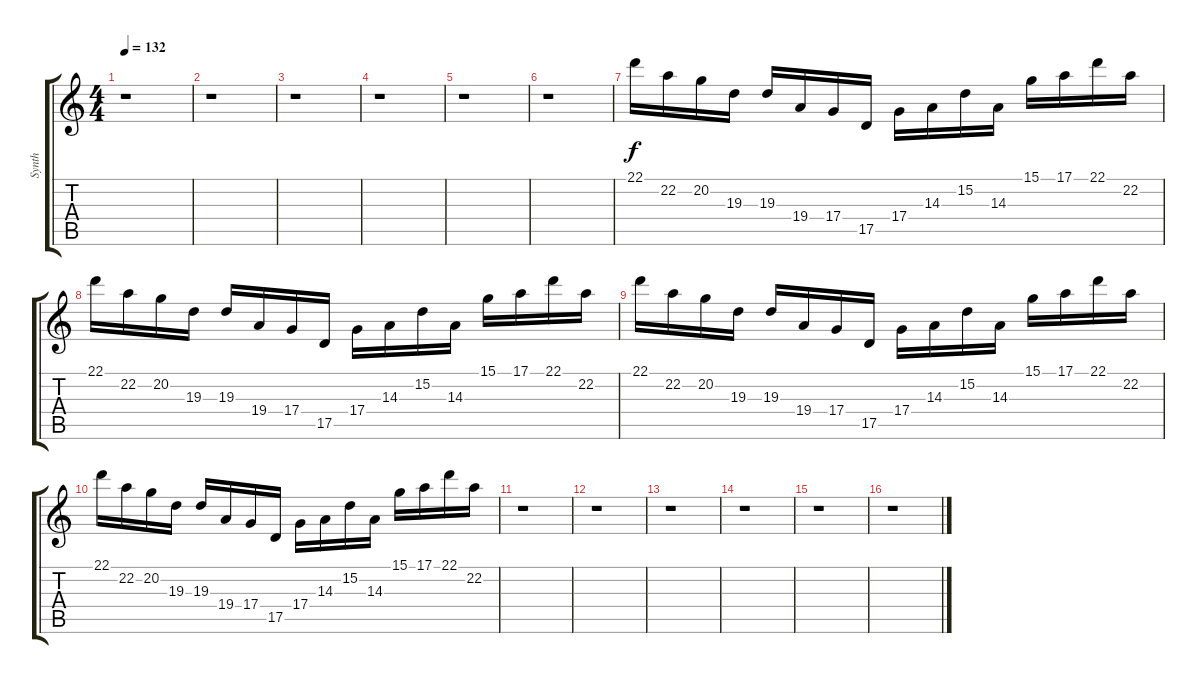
\track ("Synth" "Synth") {instrument pad3polysynth}
\staff {score tabs}
\tuning (E4 B3 G3 D3 A2 E2) {hide}
\ts (4 4)
\tempo 132
\clef g2
\ks c
r.1{dy f} |
r.1 |
r.1 |
r.1 |
r.1 |
r.1 |
22.1.16 22.2.16 20.2.16 19.3.16 19.3.16 19.4.16 17.4.16 17.5.16 17.4.16 14.3.16 15.2.16 14.3.16 15.1.16 17.1.16 22.1.16 22.2.16 |
22.1.16 22.2.16 20.2.16 19.3.16 19.3.16 19.4.16 17.4.16 17.5.16 17.4.16 14.3.16 15.2.16 14.3.16 15.1.16 17.1.16 22.1.16 22.2.16 |
22.1.16 22.2.16 20.2.16 19.3.16 19.3.16 19.4.16 17.4.16 17.5.16 17.4.16 14.3.16 15.2.16 14.3.16 15.1.16 17.1.16 22.1.16 22.2.16 |
22.1.16 22.2.16 20.2.16 19.3.16 19.3.16 19.4.16 17.4.16 17.5.16 17.4.16 14.3.16 15.2.16 14.3.16 15.1.16 17.1.16 22.1.16 22.2.16 |
r.1 |
r.1 |
r.1 |
r.1 |
r.1 |
r.1
